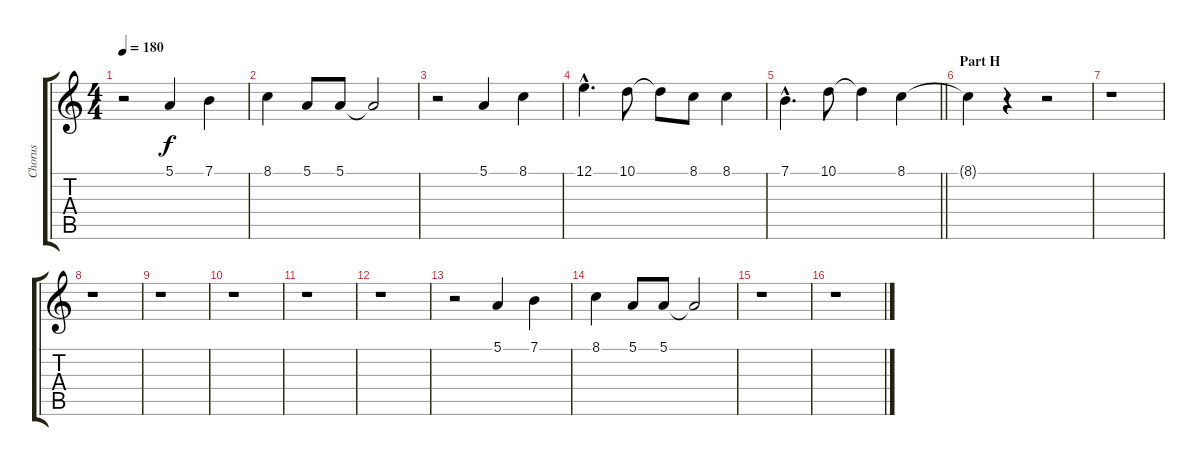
\track ("Chorus" "Chorus") {instrument trumpet}
\staff {score tabs}
\tuning (E4 B3 G3 D3 A2 E2) {hide}
\ts (4 4)
\tempo 180
\clef g2
\ks c
r.2{dy f} 5.1.4 7.1.4 |
8.1.4 5.1.8 5.1.8 5.1{t}.2 |
r.2 5.1.4 8.1.4 |
12.1{hac}.4{d} 10.1.8 10.1{t}.8 8.1.8 8.1.4 |
\barLineRight lightlight
7.1{hac}.4{d} 10.1.8 10.1{t}.4 8.1.4 |
\section ("" "Part H")
8.1{t}.4 r.4 r.2 |
r.1 |
r.1 |
r.1 |
r.1 |
r.1 |
r.1 |
r.2 5.1.4 7.1.4 |
8.1.4 5.1.8 5.1.8 5.1{t}.2 |
r.1 |
r.1
